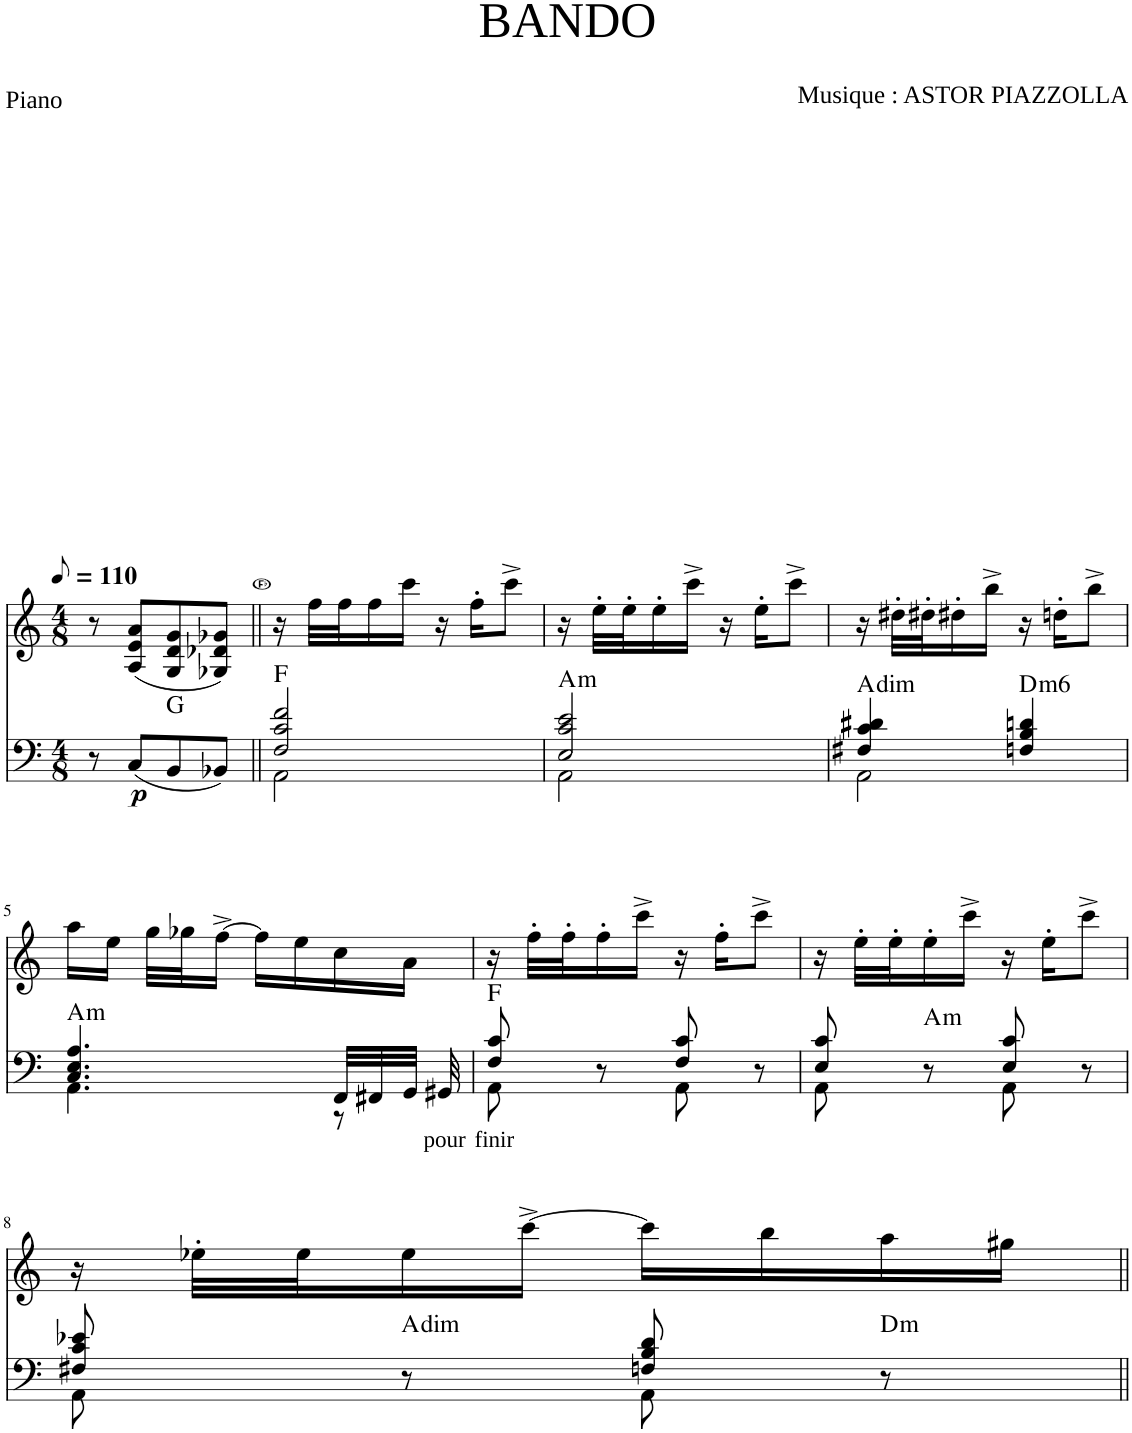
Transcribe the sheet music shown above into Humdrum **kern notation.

**kern	**text	**dynam	**kern
*part2	*part2	*part2	*part1
*staff2	*staff2	*staff2	*staff1
*I"Piano	*	*	*I"Piano
*I'Pno	*	*	*I'Pno
*clefF4	*	*	*clefG2
*k[]	*	*	*k[]
*M4/8	*	*	*M4/8
*MM55	*	*	*MM55
=1	=1	=1	=1
8r	.	.	8r
!	!	!LO:DY:b	!
(8C/L	.	p	(8A/ 8e/ 8a/L
8BB/	.	.	8G/ 8d/ 8g/
8BB-X/J)	.	.	8G-X/ 8d-X/ 8g-X/J)
=2||	=2||	=2||	=2||
*^	*	*	*
2F/ 2c/ 2f/	2AA\	.	.	16r
.	.	.	.	32ff\LLL
.	.	.	.	32ff\J
.	.	.	.	16ff\
.	.	.	.	16ccc\JJ
.	.	.	.	16r
.	.	.	.	16ff'\KL
.	.	.	.	8ccc^\J
=3	=3	=3	=3	=3
2E/ 2c/ 2e/	2AA\	.	.	16r
.	.	.	.	32ee'\LLL
.	.	.	.	32ee'\J
.	.	.	.	16ee'\
.	.	.	.	16ccc^\JJ
.	.	.	.	16r
.	.	.	.	16ee'\KL
.	.	.	.	8ccc^\J
=4	=4	=4	=4	=4
4F#X/ 4c/ 4d#X/	2AA\	.	.	16r
.	.	.	.	32dd#X'\LLL
.	.	.	.	32dd#X'\J
.	.	.	.	16dd#X'\
.	.	.	.	16bb^\JJ
4Fn/ 4B/ 4dn/	.	.	.	16r
.	.	.	.	16ddn'\KL
.	.	.	.	8bb^\J
!!LO:LB:g=z
=5	=5	=5	=5	=5
4.C/ 4.E/ 4.A/	4.AA\	.	.	16aa\LL
.	.	.	.	16ee\JJ
.	.	.	.	32gg\LLL
.	.	.	.	32gg-X\J
.	.	.	.	[16ff^\JJ
.	.	.	.	16ff\LL]
.	.	.	.	16ee\
32FF/LLL	8r	.	.	16cc\
32FF#X/	.	.	.	.
32GG/JJJ	.	.	.	16a\JJ
!	!	!LO:LY:b	!	!
32GG#X/	.	pour	.	.
=6	=6	=6	=6	=6
!	!	!LO:LY:b	!	!
8F/ 8c/	8AA\	finir	.	16r
.	.	.	.	32ff'\LLL
.	.	.	.	32ff'\J
8r	8ryy	.	.	16ff'\
.	.	.	.	16ccc^\JJ
8F/ 8c/	8AA\	.	.	16r
.	.	.	.	16ff'\KL
8r	8ryy	.	.	8ccc^\J
=7	=7	=7	=7	=7
8E/ 8c/	8AA\	.	.	16r
.	.	.	.	32ee'\LLL
.	.	.	.	32ee'\J
8r	8ryy	.	.	16ee'\
.	.	.	.	16ccc^\JJ
8E/ 8c/	8AA\	.	.	16r
.	.	.	.	16ee'\KL
8r	8ryy	.	.	8ccc^\J
!!LO:LB:g=z
=8	=8	=8	=8	=8
8F#X/ 8c/ 8e-X/	8AA\	.	.	16r
.	.	.	.	32ee-X'\LLL
.	.	.	.	32ee-\J
8r	8ryy	.	.	16ee-\
.	.	.	.	[16ccc^\JJ
8Fn/ 8B/ 8d/	8AA\	.	.	16ccc\LL]
.	.	.	.	16bb\
8r	8ryy	.	.	16aa\
.	.	.	.	16gg#X\JJ
*v	*v	*	*	*
=||	=||	=||	=||
*-	*-	*-	*-
